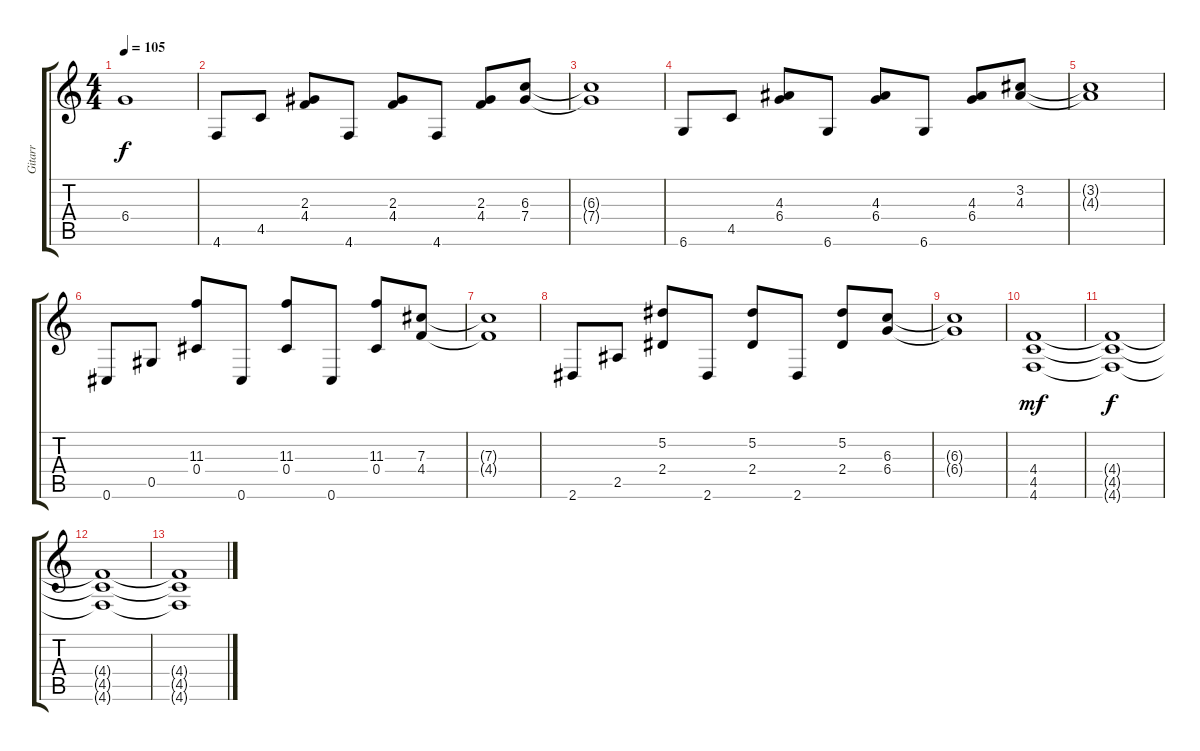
\track ("Gitarr" "Gitarr") {instrument overdrivenguitar}
\staff {score tabs}
\tuning (Eb4 Bb3 Gb3 Db3 Ab2 Db2) {hide}
\ts (4 4)
\tempo 105
\clef g2
\ks c
6.4{t}.1{dy f} |
4.6.8 4.5.8 (2.3 4.4).8 4.6.8 (2.3 4.4).8 4.6.8 (2.3 4.4).8 (6.3 7.4).8 |
(6.3{t} 7.4{t}).1 |
6.6.8 4.5.8 (4.3 6.4).8 6.6.8 (4.3 6.4).8 6.6.8 (4.3 6.4).8 (3.2 4.3).8 |
(3.2{t} 4.3{t}).1 |
0.6.8 0.5.8 (11.3 0.4).8 0.6.8 (11.3 0.4).8 0.6.8 (11.3 0.4).8 (7.3 4.4).8 |
(7.3{t} 4.4{t}).1 |
2.6.8 2.5.8 (5.2 2.4).8 2.6.8 (5.2 2.4).8 2.6.8 (5.2 2.4).8 (6.3 6.4).8 |
(6.3{t} 6.4{t}).1 |
(4.4 4.5 4.6).1{dy mf volume 0 instrument electricguitarclean} |
(4.4{t} 4.5{t} 4.6{t}).1{dy f} |
(4.4{t} 4.5{t} 4.6{t}).1 |
(4.4{t} 4.5{t} 4.6{t}).1
